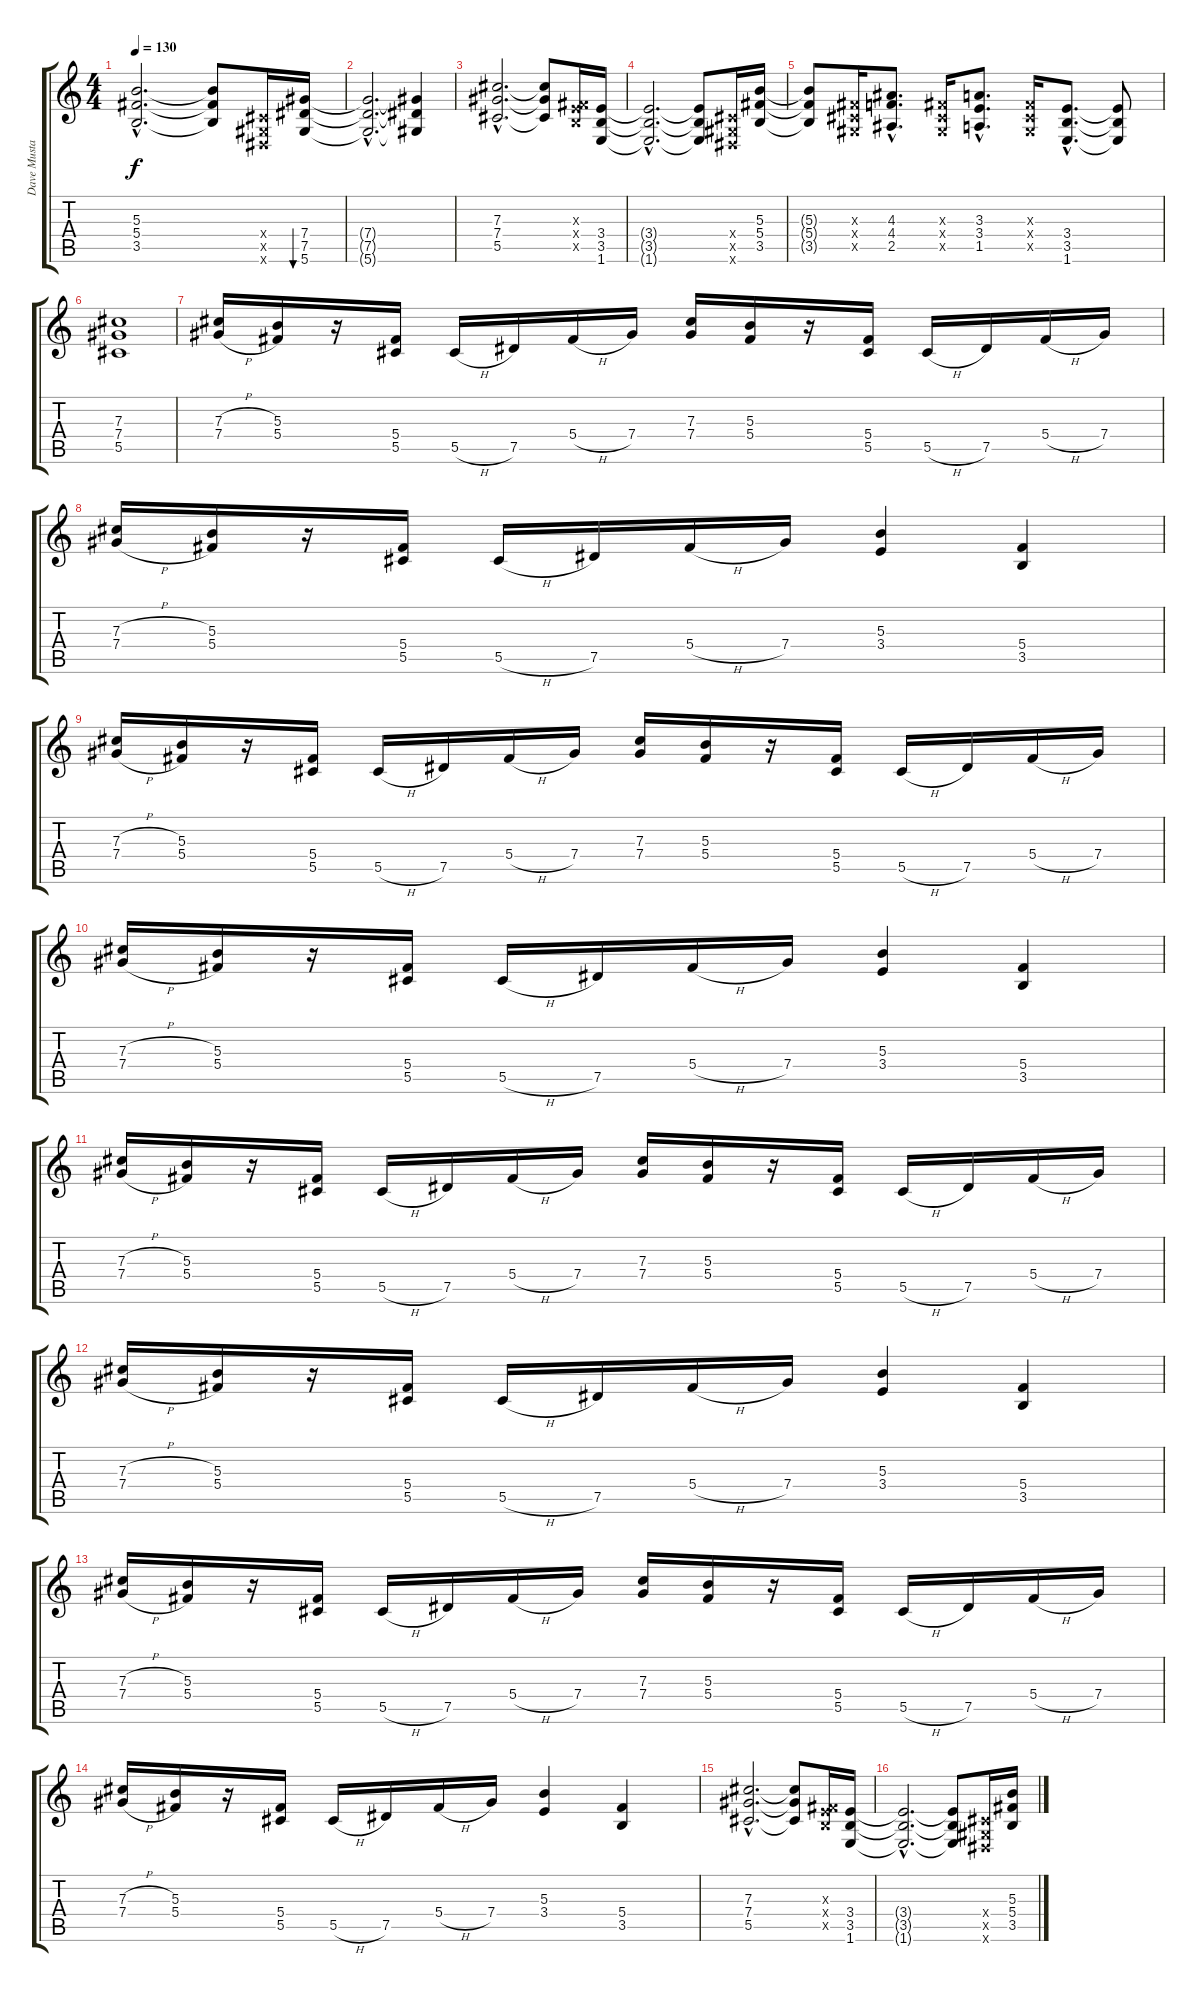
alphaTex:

\track ("Dave Mustaine" "Dave Musta") {instrument distortionguitar}
\staff {score tabs}
\tuning (Eb4 Bb3 Gb3 Db3 Ab2 Eb2) {hide}
\ts (4 4)
\tempo 130
\clef g2
\ks c
(5.3{hac t} 5.4{hac t} 3.5{hac t}).2{d dy f} (5.3{t} 5.4{t} 3.5{t}).8 (0.4{x} 0.5{x} 0.6{x}).16 (7.4 7.5 5.6).16{bu 120} |
(7.4{hac t} 7.5{hac t} 5.6{hac t}).2{d} (7.4{t} 7.5{t} 5.6{t}).4 |
(7.3{hac} 7.4{hac} 5.5{hac}).2{d} (7.3{t} 7.4{t} 5.5{t}).8 (0.3{x} 3.4{x} 3.5{x}).16 (3.4 3.5 1.6).16 |
(3.4{hac t} 3.5{hac t} 1.6{hac t}).2{d} (3.4{t} 3.5{t} 1.6{t}).8 (0.4{x} 0.5{x} 0.6{x}).16 (5.3 5.4 3.5).16 |
(5.3{t} 5.4{t} 3.5{t}).8 (0.3{x} 0.4{x} 0.5{x}).16 (4.3{hac} 4.4{hac} 2.5{hac}).8{d} (0.3{x} 0.4{x} 0.5{x}).16 (3.3{hac} 3.4{hac} 1.5{hac}).8{d} (0.3{x} 0.4{x} 0.5{x}).16 (3.4{hac} 3.5{hac} 1.6{hac}).8{d} (3.4{t} 3.5{t} 1.6{t}).8 |
(7.3 7.4 5.5).1 |
(7.3{h} 7.4{h}).16 (5.3 5.4).16 r.16 (5.4 5.5).16 5.5{h}.16 7.5.16 5.4{h}.16 7.4.16 (7.3 7.4).16 (5.3 5.4).16 r.16 (5.4 5.5).16 5.5{h}.16 7.5.16 5.4{h}.16 7.4.16 |
(7.3{h} 7.4{h}).16 (5.3 5.4).16 r.16 (5.4 5.5).16 5.5{h}.16 7.5.16 5.4{h}.16 7.4.16 (5.3 3.4).4 (5.4 3.5).4 |
(7.3{h} 7.4{h}).16 (5.3 5.4).16 r.16 (5.4 5.5).16 5.5{h}.16 7.5.16 5.4{h}.16 7.4.16 (7.3 7.4).16 (5.3 5.4).16 r.16 (5.4 5.5).16 5.5{h}.16 7.5.16 5.4{h}.16 7.4.16 |
(7.3{h} 7.4{h}).16 (5.3 5.4).16 r.16 (5.4 5.5).16 5.5{h}.16 7.5.16 5.4{h}.16 7.4.16 (5.3 3.4).4 (5.4 3.5).4 |
(7.3{h} 7.4{h}).16 (5.3 5.4).16 r.16 (5.4 5.5).16 5.5{h}.16 7.5.16 5.4{h}.16 7.4.16 (7.3 7.4).16 (5.3 5.4).16 r.16 (5.4 5.5).16 5.5{h}.16 7.5.16 5.4{h}.16 7.4.16 |
(7.3{h} 7.4{h}).16 (5.3 5.4).16 r.16 (5.4 5.5).16 5.5{h}.16 7.5.16 5.4{h}.16 7.4.16 (5.3 3.4).4 (5.4 3.5).4 |
(7.3{h} 7.4{h}).16 (5.3 5.4).16 r.16 (5.4 5.5).16 5.5{h}.16 7.5.16 5.4{h}.16 7.4.16 (7.3 7.4).16 (5.3 5.4).16 r.16 (5.4 5.5).16 5.5{h}.16 7.5.16 5.4{h}.16 7.4.16 |
(7.3{h} 7.4{h}).16 (5.3 5.4).16 r.16 (5.4 5.5).16 5.5{h}.16 7.5.16 5.4{h}.16 7.4.16 (5.3 3.4).4 (5.4 3.5).4 |
(7.3{hac} 7.4{hac} 5.5{hac}).2{d} (7.3{t} 7.4{t} 5.5{t}).8 (0.3{x} 3.4{x} 3.5{x}).16 (3.4 3.5 1.6).16 |
(3.4{hac t} 3.5{hac t} 1.6{hac t}).2{d} (3.4{t} 3.5{t} 1.6{t}).8 (0.4{x} 0.5{x} 0.6{x}).16 (5.3 5.4 3.5).16
